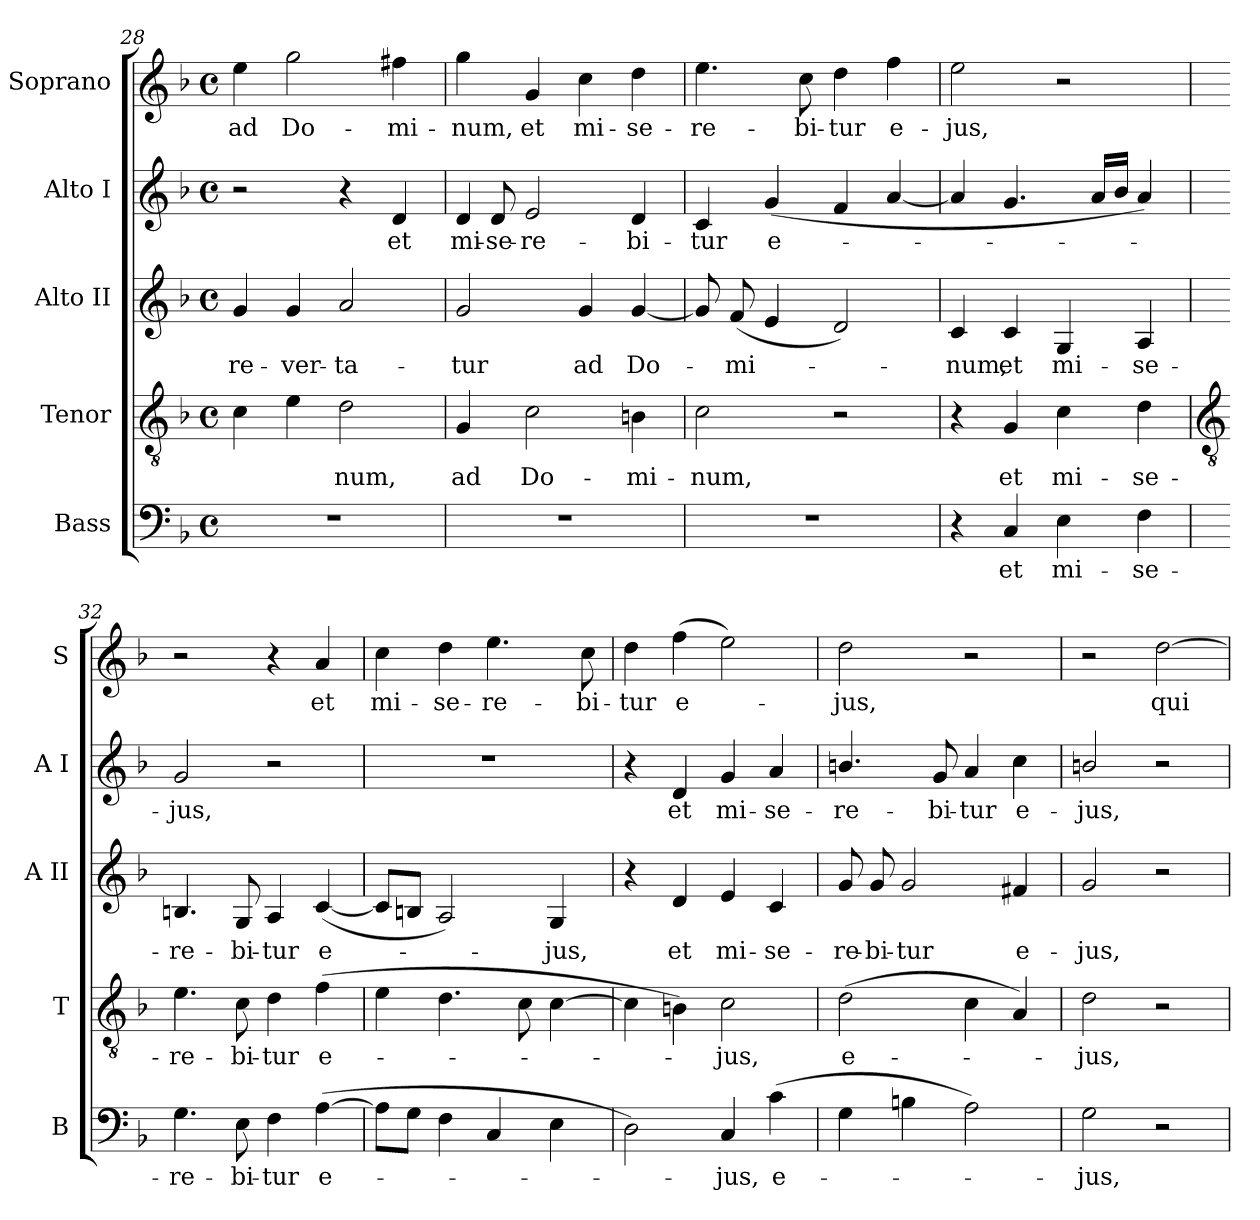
**kern	**text	**kern	**text	**kern	**text	**kern	**text	**kern	**text
*part5	*part5	*part4	*part4	*part3	*part3	*part2	*part2	*part1	*part1
*staff5	*staff5	*staff4	*staff4	*staff3	*staff3	*staff2	*staff2	*staff1	*staff1
*I"Bass	*	*I"Tenor	*	*I"Alto II	*	*I"Alto I	*	*I"Soprano	*
*I'B	*	*I'T	*	*I'A II	*	*I'A I	*	*I'S	*
*clefF4	*	*clefGv2	*	*clefG2	*	*clefG2	*	*clefG2	*
*k[b-]	*	*k[b-]	*	*k[b-]	*	*k[b-]	*	*k[b-]	*
*F:	*	*F:	*	*F:	*	*F:	*	*F:	*
*M4/4	*	*M4/4	*	*M4/4	*	*M4/4	*	*M4/4	*
*met(c)	*	*met(c)	*	*met(c)	*	*met(c)	*	*met(c)	*
=28	=28	=28	=28	=28	=28	=28	=28	=28	=28
!	!	!	!	!	!LO:LY:b	!	!	!	!LO:LY:b
1r	.	4c	.	4g	re-	2r	.	4ee	ad
!	!	!	!	!	!LO:LY:b	!	!	!	!LO:LY:b
.	.	4e	.	4g	-ver-	.	.	2gg	Do-
!	!	!	!LO:LY:b	!	!LO:LY:b	!	!	!	!
.	.	2d	num,	2a	-ta-	4r	.	.	.
!	!	!	!	!	!	!	!LO:LY:b	!	!LO:LY:b
.	.	.	.	.	.	4d	et	4ff#X	-mi-
=29	=29	=29	=29	=29	=29	=29	=29	=29	=29
!	!	!	!LO:LY:b	!	!LO:LY:b	!	!LO:LY:b	!	!LO:LY:b
1r	.	4G	ad	2g	-tur	8dJ	mi-	4gg	-num,
!	!	!	!	!	!	!	!LO:LY:b	!	!
.	.	.	.	.	.	8d	-se-	.	.
!	!	!	!LO:LY:b	!	!	!	!LO:LY:b	!	!LO:LY:b
.	.	2c	Do-	.	.	2e	-re-	4g	et
!	!	!	!	!	!LO:LY:b	!	!	!	!LO:LY:b
.	.	.	.	4g	ad	.	.	4cc	mi-
!	!	!	!LO:LY:b	!	!LO:LY:b	!	!LO:LY:b	!	!LO:LY:b
.	.	4Bn	-mi-	[4g	Do-	4d	-bi-	4dd	-se-
=30	=30	=30	=30	=30	=30	=30	=30	=30	=30
!	!	!	!LO:LY:b	!	!	!	!LO:LY:b	!	!LO:LY:b
1r	.	2c	-num,	8g]	.	4c	-tur	4.ee	-re-
!	!	!	!	!	!LO:LY:b	!	!	!	!
.	.	.	.	(<8fL	mi-	.	.	.	.
!	!	!	!	!	!	!	!LO:LY:b	!	!
.	.	.	.	4e	.	(<4g	e-	.	.
!	!	!	!	!	!	!	!	!	!LO:LY:b
.	.	.	.	.	.	.	.	8cc	-bi-
!	!	!	!	!	!	!	!	!	!LO:LY:b
.	.	2r	.	2d)	.	4f	.	4dd	-tur
!	!	!	!	!	!	!	!	!	!LO:LY:b
.	.	.	.	.	.	[4a	.	4ff	e-
=31	=31	=31	=31	=31	=31	=31	=31	=31	=31
!	!	!	!	!	!LO:LY:b	!	!	!	!LO:LY:b
4r	.	4r	.	4c	num,	4a]	.	2ee	-jus,
!	!LO:LY:b	!	!LO:LY:b	!	!LO:LY:b	!	!	!	!
4C	et	4G	et	4c	et	4.g	.	.	.
!	!LO:LY:b	!	!LO:LY:b	!	!LO:LY:b	!	!	!	!
4E	mi-	4c	mi-	4G	mi-	.	.	2r	.
.	.	.	.	.	.	16aLL	.	.	.
.	.	.	.	.	.	16b-JJ	.	.	.
!	!LO:LY:b	!	!LO:LY:b	!	!LO:LY:b	!	!	!	!
4F	-se-	4d	-se-	4A	-se-	4a)	.	.	.
!!LO:LB:g=z
=32	=32	=32	=32	=32	=32	=32	=32	=32	=32
*	*	*clefGv2	*	*	*	*	*	*	*
!	!LO:LY:b	!	!LO:LY:b	!	!LO:LY:b	!	!LO:LY:b	!	!
4.G	-re-	4.e	-re-	4.Bn	-re-	2g	jus,	2r	.
!	!LO:LY:b	!	!LO:LY:b	!	!LO:LY:b	!	!	!	!
8E	-bi-	8c	-bi-	8G	-bi-	.	.	.	.
!	!LO:LY:b	!	!LO:LY:b	!	!LO:LY:b	!	!	!	!
4F	-tur	4d	-tur	4A	-tur	2r	.	4r	.
!	!LO:LY:b	!	!LO:LY:b	!	!LO:LY:b	!	!	!	!LO:LY:b
(>[4A	e-	(>4f	e-	(<[4c	e-	.	.	4a	et
=33	=33	=33	=33	=33	=33	=33	=33	=33	=33
!	!	!	!	!	!	!	!	!	!LO:LY:b
8AL]	.	4e	.	8cL]	.	1r	.	4cc	mi-
8GJ	.	.	.	8BnJ	.	.	.	.	.
!	!	!	!	!	!	!	!	!	!LO:LY:b
4F	.	4.d	.	2A)	.	.	.	4dd	-se-
!	!	!	!	!	!	!	!	!	!LO:LY:b
4C	.	.	.	.	.	.	.	4.ee	-re-
.	.	8c	.	.	.	.	.	.	.
!	!	!	!	!	!LO:LY:b	!	!	!	!
4E	.	[4c	.	4G	jus,	.	.	.	.
!	!	!	!	!	!	!	!	!	!LO:LY:b
.	.	.	.	.	.	.	.	8cc	-bi-
=34	=34	=34	=34	=34	=34	=34	=34	=34	=34
!	!	!	!	!	!	!	!	!	!LO:LY:b
2D)	.	4c]	.	4r	.	4r	.	4dd	-tur
!	!	!	!	!	!LO:LY:b	!	!LO:LY:b	!	!LO:LY:b
.	.	4Bn)	.	4d	et	4d	et	(>4ff	e-
!	!LO:LY:b	!	!LO:LY:b	!	!LO:LY:b	!	!LO:LY:b	!	!
4C	jus,	2c	jus,	4e	mi-	4g	mi-	2ee)	.
!	!LO:LY:b	!	!	!	!LO:LY:b	!	!LO:LY:b	!	!
(>4c	e-	.	.	4c	-se-	4a	-se-	.	.
=35	=35	=35	=35	=35	=35	=35	=35	=35	=35
!	!	!	!LO:LY:b	!	!LO:LY:b	!	!LO:LY:b	!	!LO:LY:b
4G	.	(>2d	e-	8g	-re-	4.bn/	-re-	2dd	jus,
!	!	!	!	!	!LO:LY:b	!	!	!	!
.	.	.	.	8g	-bi-	.	.	.	.
!	!	!	!	!	!LO:LY:b	!	!	!	!
4Bn	.	.	.	2g	-tur	.	.	.	.
!	!	!	!	!	!	!	!LO:LY:b	!	!
.	.	.	.	.	.	8g	-bi-	.	.
!	!	!	!	!	!	!	!LO:LY:b	!	!
2A)	.	4c	.	.	.	4a	-tur	2r	.
!	!	!	!	!	!LO:LY:b	!	!LO:LY:b	!	!
.	.	4A)	.	4f#X	e-	4cc	e-	.	.
=36	=36	=36	=36	=36	=36	=36	=36	=36	=36
!	!LO:LY:b	!	!LO:LY:b	!	!LO:LY:b	!	!LO:LY:b	!	!
2G	jus,	2d	jus,	2g	-jus,	2bn/	-jus,	2r	.
!	!	!	!	!	!	!	!	!	!LO:LY:b
2r	.	2r	.	2r	.	2r	.	[2dd	qui-
=	=	=	=	=	=	=	=	=	=
*-	*-	*-	*-	*-	*-	*-	*-	*-	*-
